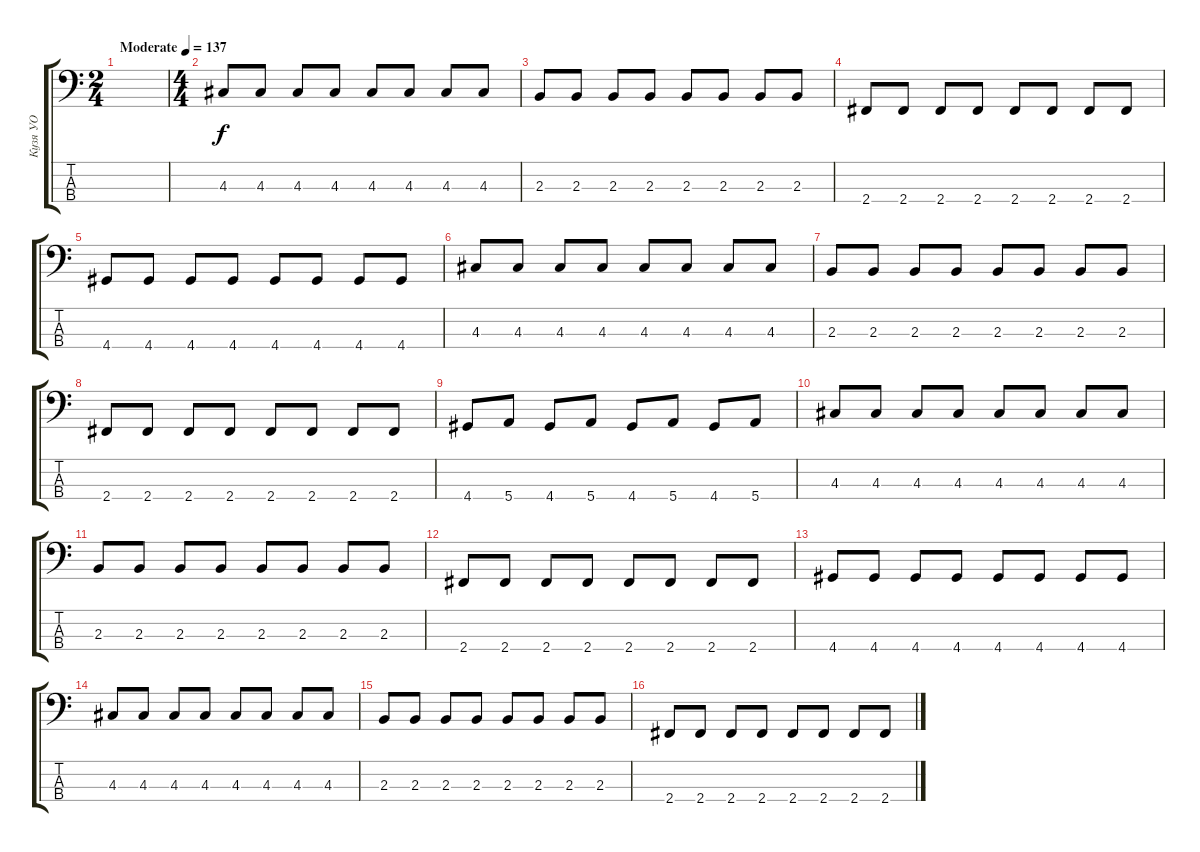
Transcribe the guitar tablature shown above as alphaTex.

\track ("Кузя УО" "Кузя УО") {instrument electricbassfinger}
\staff {score tabs}
\tuning (G2 D2 A1 E1) {hide}
\ts (2 4)
\tempo (137 "Moderate")
\clef f4
\ks c
|
\ts (4 4)
4.3.8 4.3.8 4.3.8 4.3.8 4.3.8 4.3.8 4.3.8 4.3.8 |
2.3.8 2.3.8 2.3.8 2.3.8 2.3.8 2.3.8 2.3.8 2.3.8 |
2.4.8 2.4.8 2.4.8 2.4.8 2.4.8 2.4.8 2.4.8 2.4.8 |
4.4.8 4.4.8 4.4.8 4.4.8 4.4.8 4.4.8 4.4.8 4.4.8 |
4.3.8 4.3.8 4.3.8 4.3.8 4.3.8 4.3.8 4.3.8 4.3.8 |
2.3.8 2.3.8 2.3.8 2.3.8 2.3.8 2.3.8 2.3.8 2.3.8 |
2.4.8 2.4.8 2.4.8 2.4.8 2.4.8 2.4.8 2.4.8 2.4.8 |
4.4.8 5.4.8 4.4.8 5.4.8 4.4.8 5.4.8 4.4.8 5.4.8 |
4.3.8 4.3.8 4.3.8 4.3.8 4.3.8 4.3.8 4.3.8 4.3.8 |
2.3.8 2.3.8 2.3.8 2.3.8 2.3.8 2.3.8 2.3.8 2.3.8 |
2.4.8 2.4.8 2.4.8 2.4.8 2.4.8 2.4.8 2.4.8 2.4.8 |
4.4.8 4.4.8 4.4.8 4.4.8 4.4.8 4.4.8 4.4.8 4.4.8 |
4.3.8 4.3.8 4.3.8 4.3.8 4.3.8 4.3.8 4.3.8 4.3.8 |
2.3.8 2.3.8 2.3.8 2.3.8 2.3.8 2.3.8 2.3.8 2.3.8 |
2.4.8 2.4.8 2.4.8 2.4.8 2.4.8 2.4.8 2.4.8 2.4.8
